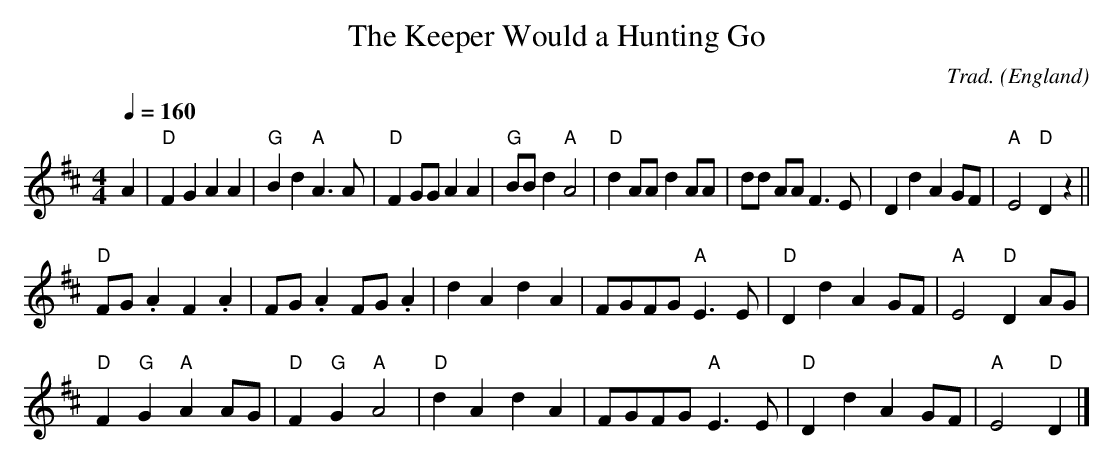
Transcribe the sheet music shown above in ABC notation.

X:1
T:Keeper Would a Hunting Go, The
C:Trad.
O:England
M:4/4
L:1/8
Q:1/4=160
K:D
A2|"D"F2 G2 A2 A2|"G"B2 d2 "A"A3 A|"D"F2 GG A2 A2|"G"BB d2 "A"A4|"D"d2 AA d2 AA|dd AA F3 E|D2 d2 A2 GF|"A"E4 "D"D2 z2||
"D"FG .A2 F2 .A2|FG .A2 FG .A2|d2 A2 d2 A2|FGFG "A"E3E|"D"D2 d2 A2 GF|"A"E4 "D"D2 AG|
"D"F2 "G"G2 "A"A2 AG|"D"F2 "G"G2 "A"A4|"D"d2 A2 d2 A2|FGFG "A"E3E|"D"D2 d2 A2 GF|"A"E4 "D"D2|]
